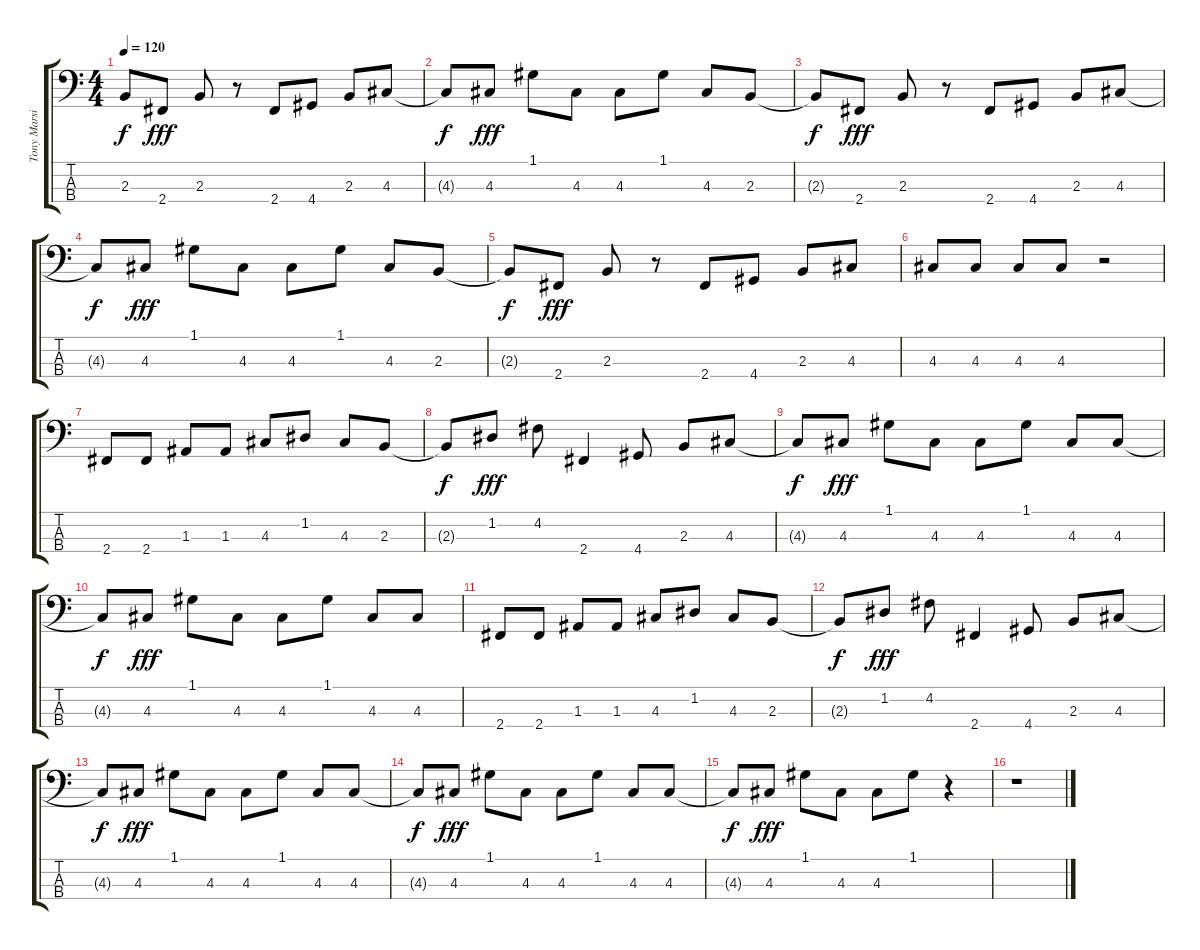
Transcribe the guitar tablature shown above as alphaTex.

\track ("Tony Marsico" "Tony Marsi") {instrument slapbass1}
\staff {score tabs}
\tuning (G2 D2 A1 E1) {hide}
\ts (4 4)
\tempo 120
\clef f4
\ks c
2.3{t}.8{dy f} 2.4.8{dy fff} 2.3.8 r.8 2.4.8 4.4.8 2.3.8 4.3.8 |
4.3{t}.8{dy f} 4.3.8{dy fff} 1.1.8 4.3.8 4.3.8 1.1.8 4.3.8 2.3.8 |
2.3{t}.8{dy f} 2.4.8{dy fff} 2.3.8 r.8 2.4.8 4.4.8 2.3.8 4.3.8 |
4.3{t}.8{dy f} 4.3.8{dy fff} 1.1.8 4.3.8 4.3.8 1.1.8 4.3.8 2.3.8 |
2.3{t}.8{dy f} 2.4.8{dy fff} 2.3.8 r.8 2.4.8 4.4.8 2.3.8 4.3.8 |
4.3.8 4.3.8 4.3.8 4.3.8 r.2 |
2.4.8 2.4.8 1.3.8 1.3.8 4.3.8 1.2.8 4.3.8 2.3.8 |
2.3{t}.8{dy f} 1.2.8{dy fff} 4.2.8 2.4.4 4.4.8 2.3.8 4.3.8 |
4.3{t}.8{dy f} 4.3.8{dy fff} 1.1.8 4.3.8 4.3.8 1.1.8 4.3.8 4.3.8 |
4.3{t}.8{dy f} 4.3.8{dy fff} 1.1.8 4.3.8 4.3.8 1.1.8 4.3.8 4.3.8 |
2.4.8 2.4.8 1.3.8 1.3.8 4.3.8 1.2.8 4.3.8 2.3.8 |
2.3{t}.8{dy f} 1.2.8{dy fff} 4.2.8 2.4.4 4.4.8 2.3.8 4.3.8 |
4.3{t}.8{dy f} 4.3.8{dy fff} 1.1.8 4.3.8 4.3.8 1.1.8 4.3.8 4.3.8 |
4.3{t}.8{dy f} 4.3.8{dy fff} 1.1.8 4.3.8 4.3.8 1.1.8 4.3.8 4.3.8 |
4.3{t}.8{dy f} 4.3.8{dy fff} 1.1.8 4.3.8 4.3.8 1.1.8 r.4 |
r.1
